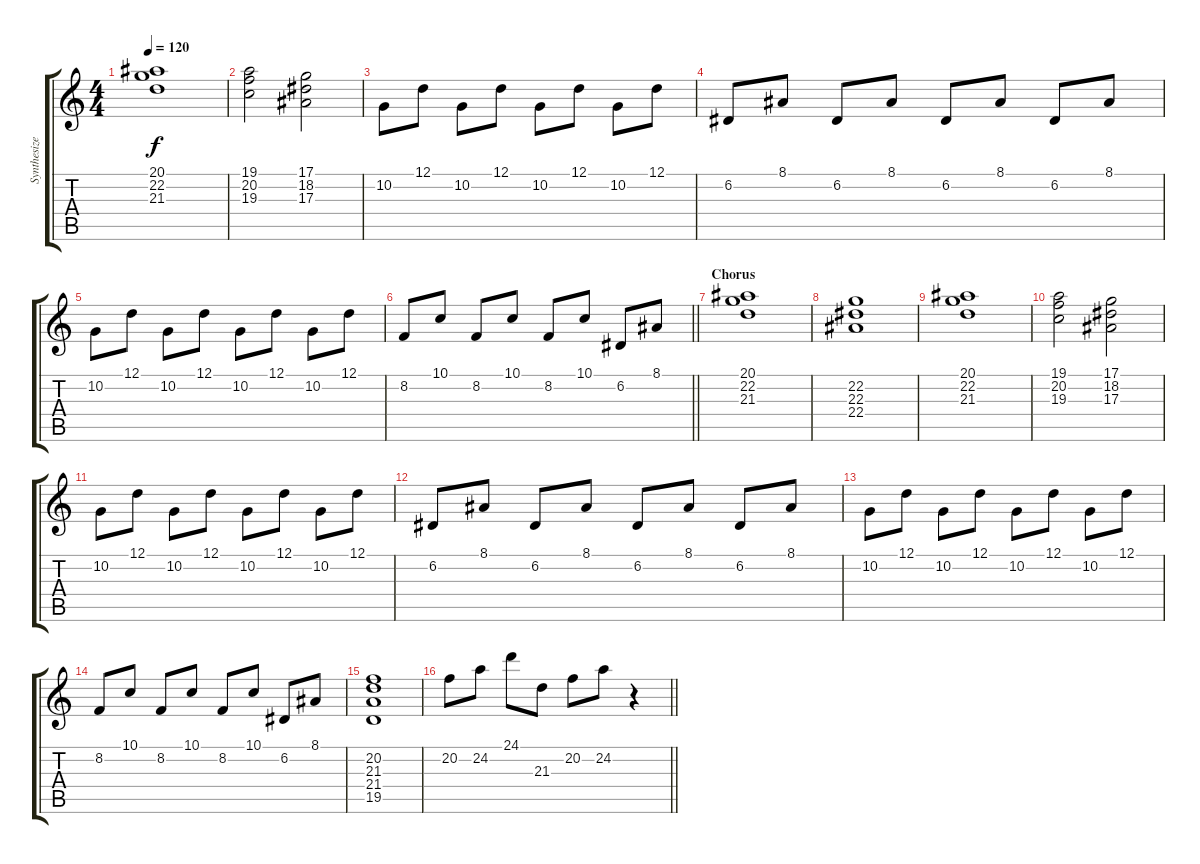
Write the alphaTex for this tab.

\track ("Synthesizer high" "Synthesize") {instrument stringensemble1}
\staff {score tabs}
\tuning (D4 A3 F3 C3 G2 D2) {hide}
\ts (4 4)
\tempo 120
\clef g2
\ks c
(20.1 22.2 21.3).1{dy f} |
(19.1 20.2 19.3).2 (17.1 18.2 17.3).2 |
10.2.8{volume 10} 12.1.8 10.2.8 12.1.8 10.2.8 12.1.8 10.2.8 12.1.8 |
6.2.8 8.1.8 6.2.8 8.1.8 6.2.8 8.1.8 6.2.8 8.1.8 |
10.2.8 12.1.8 10.2.8 12.1.8 10.2.8 12.1.8 10.2.8 12.1.8 |
\barLineRight lightlight
8.2.8 10.1.8 8.2.8 10.1.8 8.2.8 10.1.8 6.2.8 8.1.8 |
\section ("" "Chorus")
(20.1 22.2 21.3).1{volume 7} |
(22.2 22.3 22.4).1 |
(20.1 22.2 21.3).1 |
(19.1 20.2 19.3).2 (17.1 18.2 17.3).2 |
10.2.8{volume 10} 12.1.8 10.2.8 12.1.8 10.2.8 12.1.8 10.2.8 12.1.8 |
6.2.8 8.1.8 6.2.8 8.1.8 6.2.8 8.1.8 6.2.8 8.1.8 |
10.2.8 12.1.8 10.2.8 12.1.8 10.2.8 12.1.8 10.2.8 12.1.8 |
8.2.8 10.1.8 8.2.8 10.1.8 8.2.8 10.1.8 6.2.8 8.1.8 |
(20.2 21.3 21.4 19.5).1 |
\barLineRight lightlight
20.2.8{volume 8} 24.2.8 24.1.8 21.3.8 20.2.8 24.2.8 r.4
